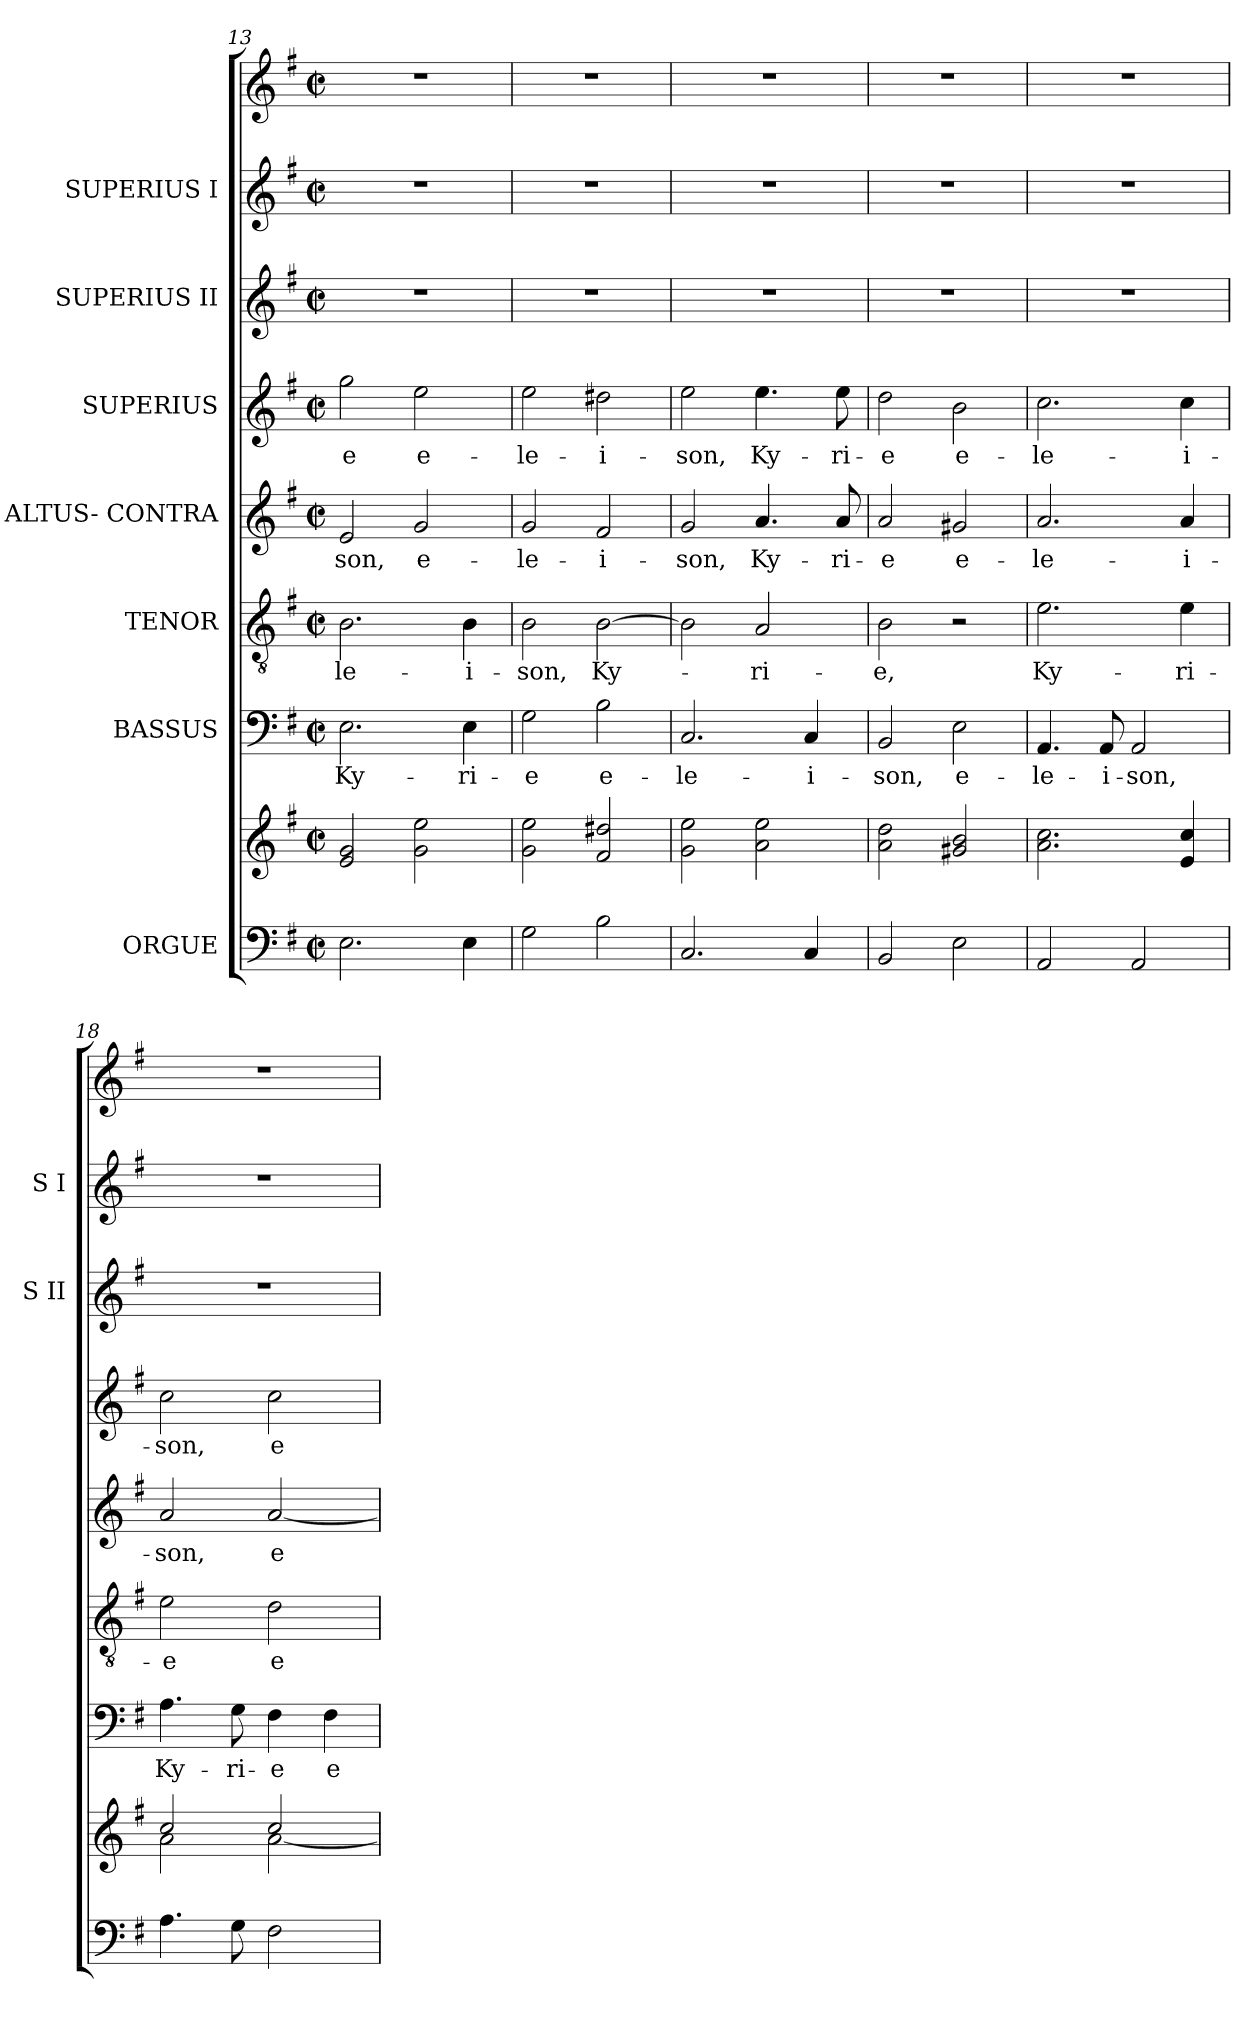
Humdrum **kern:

**kern	**kern	**kern	**text	**kern	**text	**kern	**text	**kern	**text	**kern	**kern	**kern
*part8	*part8	*part7	*part7	*part6	*part6	*part5	*part5	*part4	*part4	*part3	*part2	*part1
*staff9	*staff8	*staff7	*staff7	*staff6	*staff6	*staff5	*staff5	*staff4	*staff4	*staff3	*staff2	*staff1
*I"ORGUE	*	*I"BASSUS	*	*I"TENOR	*	*I"ALTUS- CONTRA	*	*I"SUPERIUS	*	*I"SUPERIUS II	*I"SUPERIUS I	*
*	*	*	*	*	*	*	*	*	*	*I'S II	*I'S I	*
*clefF4	*clefG2	*clefF4	*	*clefGv2	*	*clefG2	*	*clefG2	*	*clefG2	*clefG2	*clefG2
*k[f#]	*k[f#]	*k[f#]	*	*k[f#]	*	*k[f#]	*	*k[f#]	*	*k[f#]	*k[f#]	*k[f#]
*e:	*e:	*e:	*	*e:	*	*e:	*	*e:	*	*e:	*e:	*e:
*M2/2	*M2/2	*M2/2	*	*M2/2	*	*M2/2	*	*M2/2	*	*M2/2	*M2/2	*M2/2
*met(c|)	*met(c|)	*met(c|)	*	*met(c|)	*	*met(c|)	*	*met(c|)	*	*met(c|)	*met(c|)	*met(c|)
=13	=13	=13	=13	=13	=13	=13	=13	=13	=13	=13	=13	=13
!	!	!	!LO:LY:b	!	!LO:LY:b	!	!LO:LY:b	!	!LO:LY:b	!	!	!
2.E\	2e/ 2g/	2.E\	Ky-	2.B\	-le-	2e/	-son,	2gg\	-e	1r	1r	1r
!	!	!	!	!	!	!	!LO:LY:b	!	!LO:LY:b	!	!	!
.	2g\ 2ee\	.	.	.	.	2g/	e-	2ee\	e-	.	.	.
!	!	!	!LO:LY:b	!	!LO:LY:b	!	!	!	!	!	!	!
4E\	.	4E\	-ri-	4B\	-i-	.	.	.	.	.	.	.
=14	=14	=14	=14	=14	=14	=14	=14	=14	=14	=14	=14	=14
!	!	!	!LO:LY:b	!	!LO:LY:b	!	!LO:LY:b	!	!LO:LY:b	!	!	!
2G\	2g\ 2ee\	2G\	-e	2B\	-son,	2g/	-le-	2ee\	-le-	1r	1r	1r
!	!	!	!LO:LY:b	!	!LO:LY:b	!	!LO:LY:b	!	!LO:LY:b	!	!	!
2B\	2f#/ 2dd#X/	2B\	e-	[2B\	Ky-	2f#/	-i-	2dd#X\	-i-	.	.	.
=15	=15	=15	=15	=15	=15	=15	=15	=15	=15	=15	=15	=15
!	!	!	!LO:LY:b	!	!	!	!LO:LY:b	!	!LO:LY:b	!	!	!
2.C/	2g\ 2ee\	2.C/	-le-	2B\]	.	2g/	-son,	2ee\	-son,	1r	1r	1r
!	!	!	!	!	!LO:LY:b	!	!LO:LY:b	!	!LO:LY:b	!	!	!
.	2a\ 2ee\	.	.	2A/	-ri-	4.a/	Ky-	4.ee\	Ky-	.	.	.
!	!	!	!LO:LY:b	!	!	!	!	!	!	!	!	!
4C/	.	4C/	-i-	.	.	.	.	.	.	.	.	.
!	!	!	!	!	!	!	!LO:LY:b	!	!LO:LY:b	!	!	!
.	.	.	.	.	.	8a/	-ri-	8ee\	-ri-	.	.	.
!!LO:LB:g=z
=16	=16	=16	=16	=16	=16	=16	=16	=16	=16	=16	=16	=16
!	!	!	!LO:LY:b	!	!LO:LY:b	!	!LO:LY:b	!	!LO:LY:b	!	!	!
2BB/	2a\ 2dd\	2BB/	-son,	2B\	-e,	2a/	-e	2dd\	-e	1r	1r	1r
!	!	!	!LO:LY:b	!	!	!	!LO:LY:b	!	!LO:LY:b	!	!	!
2E\	2g#X/ 2b/	2E\	e-	2r	.	2g#X/	e-	2b\	e-	.	.	.
=17	=17	=17	=17	=17	=17	=17	=17	=17	=17	=17	=17	=17
!	!	!	!LO:LY:b	!	!LO:LY:b	!	!LO:LY:b	!	!LO:LY:b	!	!	!
2AA/	2.a\ 2.cc\	4.AA/	-le-	2.e\	Ky-	2.a/	-le-	2.cc\	-le-	1r	1r	1r
!	!	!	!LO:LY:b	!	!	!	!	!	!	!	!	!
.	.	8AA/	-i-	.	.	.	.	.	.	.	.	.
!	!	!	!LO:LY:b	!	!	!	!	!	!	!	!	!
2AA/	.	2AA/	-son,	.	.	.	.	.	.	.	.	.
!	!	!	!	!	!LO:LY:b	!	!LO:LY:b	!	!LO:LY:b	!	!	!
.	4e/ 4cc/	.	.	4e\	-ri-	4a/	-i-	4cc\	-i-	.	.	.
=18	=18	=18	=18	=18	=18	=18	=18	=18	=18	=18	=18	=18
*	*^	*	*	*	*	*	*	*	*	*	*	*
!	!	!	!	!LO:LY:b	!	!LO:LY:b	!	!LO:LY:b	!	!LO:LY:b	!	!	!
4.A\	2cc/	2a\	4.A\	Ky-	2e\	-e	2a/	-son,	2cc\	-son,	1r	1r	1r
!	!	!	!	!LO:LY:b	!	!	!	!	!	!	!	!	!
8G\	.	.	8G\	-ri-	.	.	.	.	.	.	.	.	.
!	!	!	!	!LO:LY:b	!	!LO:LY:b	!	!LO:LY:b	!	!LO:LY:b	!	!	!
2F#\	2cc/	[<2a\	4F#\	-e	2d\	e-	[2a/	e-	2cc\	e-	.	.	.
!	!	!	!	!LO:LY:b	!	!	!	!	!	!	!	!	!
.	.	.	4F#\	e	.	.	.	.	.	.	.	.	.
*	*v	*v	*	*	*	*	*	*	*	*	*	*	*
=	=	=	=	=	=	=	=	=	=	=	=	=
*-	*-	*-	*-	*-	*-	*-	*-	*-	*-	*-	*-	*-
